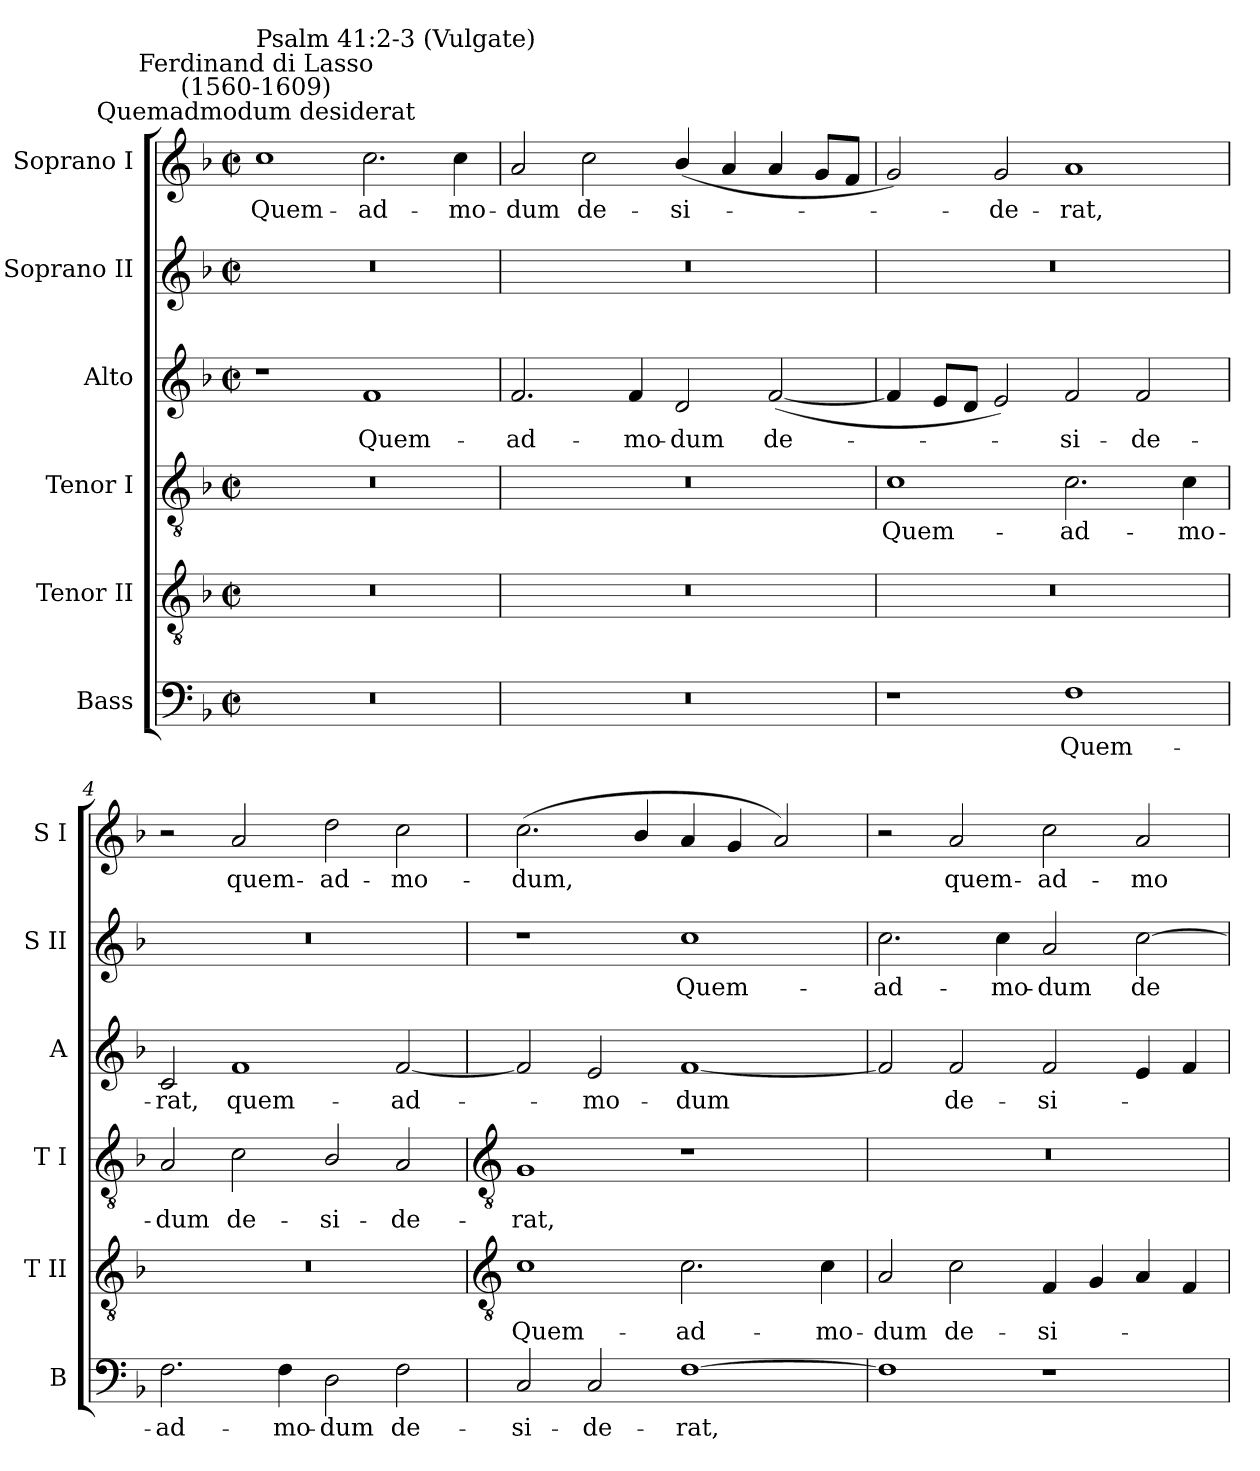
**kern	**text	**kern	**text	**kern	**text	**kern	**text	**kern	**text	**kern	**text
*part6	*part6	*part5	*part5	*part4	*part4	*part3	*part3	*part2	*part2	*part1	*part1
*staff6	*staff6	*staff5	*staff5	*staff4	*staff4	*staff3	*staff3	*staff2	*staff2	*staff1	*staff1
*I"Bass	*	*I"Tenor II	*	*I"Tenor I	*	*I"Alto	*	*I"Soprano II	*	*I"Soprano I	*
*I'B	*	*I'T II	*	*I'T I	*	*I'A	*	*I'S II	*	*I'S I	*
*clefF4	*	*clefGv2	*	*clefGv2	*	*clefG2	*	*clefG2	*	*clefG2	*
*k[b-]	*	*k[b-]	*	*k[b-]	*	*k[b-]	*	*k[b-]	*	*k[b-]	*
*F:	*	*F:	*	*F:	*	*F:	*	*F:	*	*F:	*
*M4/2	*	*M4/2	*	*M4/2	*	*M4/2	*	*M4/2	*	*M4/2	*
*met(c|)	*	*met(c|)	*	*met(c|)	*	*met(c|)	*	*met(c|)	*	*met(c|)	*
=1	=1	=1	=1	=1	=1	=1	=1	=1	=1	=1	=1
!	!	!	!	!	!	!	!	!	!	!LO:TX:a:cj:t=Quemadmodum desiderat	!
!	!	!	!	!	!	!	!	!	!	!LO:TX:a:cj:t=Ferdinand di Lasso\n(1560-1609)	!
!	!	!	!	!	!	!	!	!	!	!LO:TX:a:t=Psalm 41&colon;2-3 (Vulgate)	!
!	!	!	!	!	!	!	!	!	!	!	!LO:LY:b
0r	.	0r	.	0r	.	1r	.	0r	.	1cc	Quem-
!	!	!	!	!	!	!	!LO:LY:b	!	!	!	!LO:LY:b
.	.	.	.	.	.	1f	Quem-	.	.	2.cc	-ad-
!	!	!	!	!	!	!	!	!	!	!	!LO:LY:b
.	.	.	.	.	.	.	.	.	.	4cc	-mo-
=2	=2	=2	=2	=2	=2	=2	=2	=2	=2	=2	=2
!	!	!	!	!	!	!	!LO:LY:b	!	!	!	!LO:LY:b
0r	.	0r	.	0r	.	2.f	-ad-	0r	.	2a	-dum
!	!	!	!	!	!	!	!	!	!	!	!LO:LY:b
.	.	.	.	.	.	.	.	.	.	2cc	de-
!	!	!	!	!	!	!	!LO:LY:b	!	!	!	!
.	.	.	.	.	.	4f	-mo-	.	.	.	.
!	!	!	!	!	!	!	!LO:LY:b	!	!	!	!LO:LY:b
.	.	.	.	.	.	2d	-dum	.	.	(<4b-/	-si-
.	.	.	.	.	.	.	.	.	.	4a	.
!	!	!	!	!	!	!	!LO:LY:b	!	!	!	!
.	.	.	.	.	.	(<[2f	de-	.	.	4a	.
.	.	.	.	.	.	.	.	.	.	8gL	.
.	.	.	.	.	.	.	.	.	.	8fJ	.
=3	=3	=3	=3	=3	=3	=3	=3	=3	=3	=3	=3
!	!	!	!	!	!LO:LY:b	!	!	!	!	!	!
1r	.	0r	.	1c	Quem-	4f]	.	0r	.	2g)	.
.	.	.	.	.	.	8eL	.	.	.	.	.
.	.	.	.	.	.	8dJ	.	.	.	.	.
!	!	!	!	!	!	!	!	!	!	!	!LO:LY:b
.	.	.	.	.	.	2e)	.	.	.	2g	de-
!	!LO:LY:b	!	!	!	!LO:LY:b	!	!LO:LY:b	!	!	!	!LO:LY:b
1F	Quem-	.	.	2.c	-ad-	2f	si-	.	.	1a	-rat,
!	!	!	!	!	!	!	!LO:LY:b	!	!	!	!
.	.	.	.	.	.	2f	-de-	.	.	.	.
!	!	!	!	!	!LO:LY:b	!	!	!	!	!	!
.	.	.	.	4c	-mo-	.	.	.	.	.	.
=4	=4	=4	=4	=4	=4	=4	=4	=4	=4	=4	=4
!	!LO:LY:b	!	!	!	!LO:LY:b	!	!LO:LY:b	!	!	!	!
2.F	-ad-	0r	.	2A	-dum	2c	-rat,	0r	.	2r	.
!	!	!	!	!	!LO:LY:b	!	!LO:LY:b	!	!	!	!LO:LY:b
.	.	.	.	2c	de-	1f	quem-	.	.	2a	quem-
!	!LO:LY:b	!	!	!	!	!	!	!	!	!	!
4F	-mo-	.	.	.	.	.	.	.	.	.	.
!	!LO:LY:b	!	!	!	!LO:LY:b	!	!	!	!	!	!LO:LY:b
2D	-dum	.	.	2B-/	-si-	.	.	.	.	2dd	-ad-
!	!LO:LY:b	!	!	!	!LO:LY:b	!	!LO:LY:b	!	!	!	!LO:LY:b
2F	de-	.	.	2A	-de-	[2f	-ad-	.	.	2cc	-mo-
!!LO:LB:g=z
=5	=5	=5	=5	=5	=5	=5	=5	=5	=5	=5	=5
*	*	*clefGv2	*	*clefGv2	*	*	*	*	*	*	*
!	!LO:LY:b	!	!LO:LY:b	!	!LO:LY:b	!	!	!	!	!	!LO:LY:b
2C	-si-	1c	Quem-	1G	-rat,	2f]	.	1r	.	(<2.cc	-dum,
!	!LO:LY:b	!	!	!	!	!	!LO:LY:b	!	!	!	!
2C	-de-	.	.	.	.	2e	mo-	.	.	.	.
.	.	.	.	.	.	.	.	.	.	4b-/	.
!	!LO:LY:b	!	!LO:LY:b	!	!	!	!LO:LY:b	!	!LO:LY:b	!	!
[1F	-rat,	2.c	-ad-	1r	.	[1f	-dum	1cc	Quem-	4a	.
.	.	.	.	.	.	.	.	.	.	4g	.
.	.	.	.	.	.	.	.	.	.	2a)	.
!	!	!	!LO:LY:b	!	!	!	!	!	!	!	!
.	.	4c	-mo-	.	.	.	.	.	.	.	.
=6	=6	=6	=6	=6	=6	=6	=6	=6	=6	=6	=6
!	!	!	!LO:LY:b	!	!	!	!	!	!LO:LY:b	!	!
1F]	.	2A	-dum	0r	.	2f]	.	2.cc	-ad-	2r	.
!	!	!	!LO:LY:b	!	!	!	!LO:LY:b	!	!	!	!LO:LY:b
.	.	2c	de-	.	.	2f	de-	.	.	2a	quem-
!	!	!	!	!	!	!	!	!	!LO:LY:b	!	!
.	.	.	.	.	.	.	.	4cc	-mo-	.	.
!	!	!	!LO:LY:b	!	!	!	!LO:LY:b	!	!LO:LY:b	!	!LO:LY:b
1r	.	4F	-si-	.	.	2f	-si-	2a	-dum	2cc	-ad-
.	.	4G	.	.	.	.	.	.	.	.	.
!	!	!	!	!	!	!	!	!	!LO:LY:b	!	!LO:LY:b
.	.	4A	.	.	.	4e	.	[2cc	de-	2a	-mo-
.	.	4F	.	.	.	4f	.	.	.	.	.
=	=	=	=	=	=	=	=	=	=	=	=
*-	*-	*-	*-	*-	*-	*-	*-	*-	*-	*-	*-
